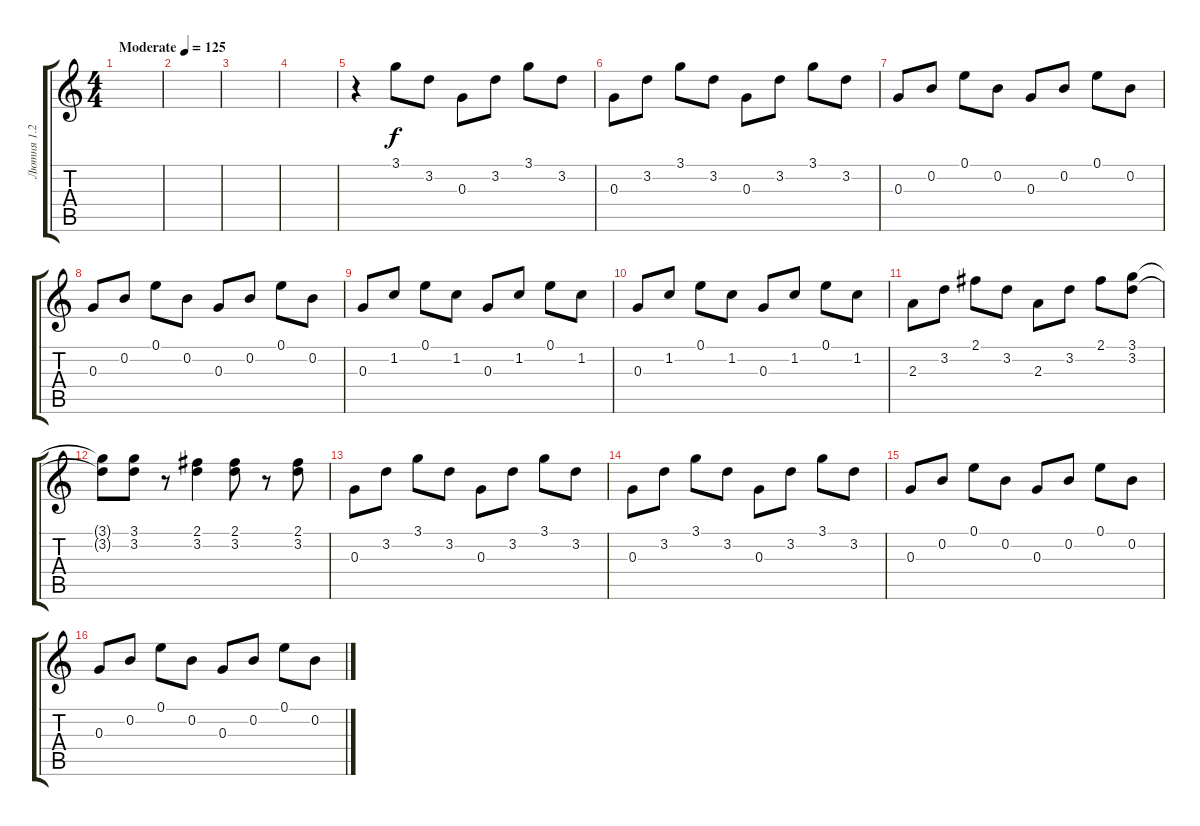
\track ("Лютня 1.2 +12" "Лютня 1.2 ") {instrument acousticguitarsteel}
\staff {score tabs}
\tuning (E4 B3 G3 D3 A2 E2) {hide}
\ts (4 4)
\tempo (125 "Moderate")
\clef g2
\ks c
|
|
|
|
r.4 3.1.8 3.2.8 0.3.8 3.2.8 3.1.8 3.2.8 |
0.3.8 3.2.8 3.1.8 3.2.8 0.3.8 3.2.8 3.1.8 3.2.8 |
0.3.8 0.2.8 0.1.8 0.2.8 0.3.8 0.2.8 0.1.8 0.2.8 |
0.3.8 0.2.8 0.1.8 0.2.8 0.3.8 0.2.8 0.1.8 0.2.8 |
0.3.8 1.2.8 0.1.8 1.2.8 0.3.8 1.2.8 0.1.8 1.2.8 |
0.3.8 1.2.8 0.1.8 1.2.8 0.3.8 1.2.8 0.1.8 1.2.8 |
2.3.8 3.2.8 2.1.8 3.2.8 2.3.8 3.2.8 2.1.8 (3.1 3.2).8 |
(3.1{t} 3.2{t}).8 (3.1 3.2).8 r.8 (2.1 3.2).4 (2.1 3.2).8 r.8 (2.1 3.2).8 |
0.3.8 3.2.8 3.1.8 3.2.8 0.3.8 3.2.8 3.1.8 3.2.8 |
0.3.8 3.2.8 3.1.8 3.2.8 0.3.8 3.2.8 3.1.8 3.2.8 |
0.3.8 0.2.8 0.1.8 0.2.8 0.3.8 0.2.8 0.1.8 0.2.8 |
0.3.8 0.2.8 0.1.8 0.2.8 0.3.8 0.2.8 0.1.8 0.2.8
